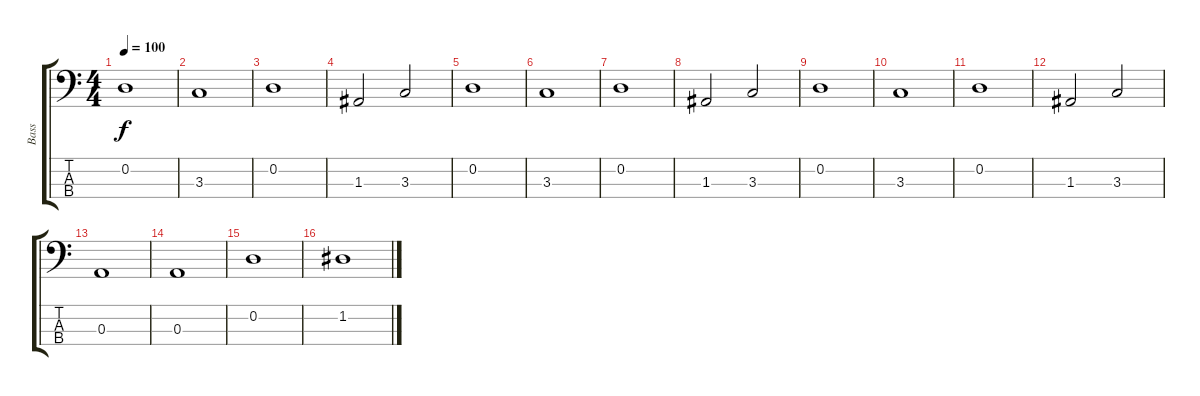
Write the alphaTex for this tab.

\track ("Bass" "Bass") {instrument electricbassfinger}
\staff {score tabs}
\tuning (G2 D2 A1 E1) {hide}
\ts (4 4)
\tempo 100
\clef f4
\ks c
0.2.1{dy f} |
3.3.1 |
0.2.1 |
1.3.2 3.3.2 |
0.2.1 |
3.3.1 |
0.2.1 |
1.3.2 3.3.2 |
0.2.1 |
3.3.1 |
0.2.1 |
1.3.2 3.3.2 |
0.3.1 |
0.3.1 |
0.2.1 |
1.2.1
